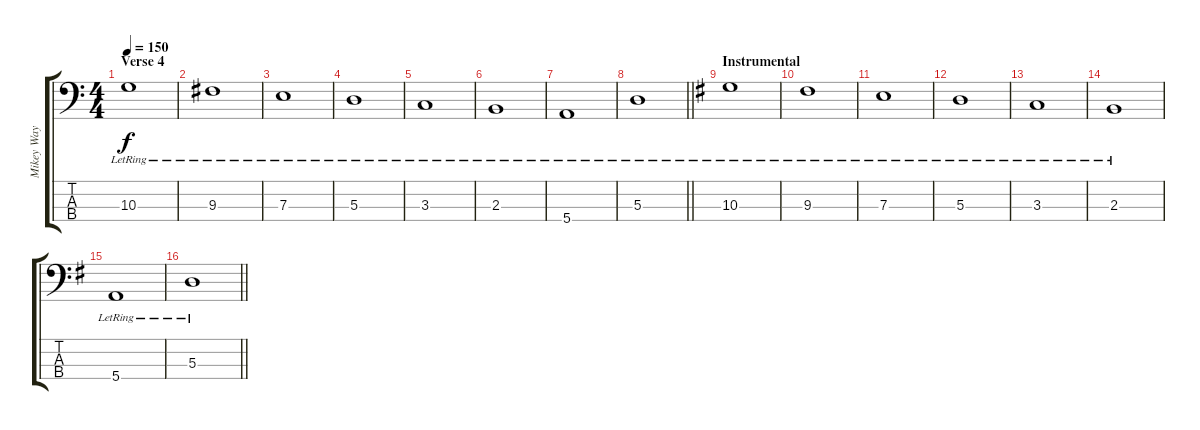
\track ("Mikey Way (bass)" "Mikey Way ") {instrument electricbassfinger}
\staff {score tabs}
\tuning (G2 D2 A1 E1) {hide}
\ts (4 4)
\section ("" "Verse 4")
\tempo 150
\clef f4
\ks c
10.3{lr}.1{dy f} |
9.3{lr}.1 |
7.3{lr}.1 |
5.3{lr}.1 |
3.3{lr}.1 |
2.3{lr}.1 |
5.4{lr}.1 |
\barLineRight lightlight
5.3{lr}.1 |
\section ("" "Instrumental")
\ks eminor
10.3{lr}.1 |
9.3{lr}.1 |
7.3{lr}.1 |
5.3{lr}.1 |
3.3{lr}.1 |
2.3{lr}.1 |
5.4{lr}.1 |
\barLineRight lightlight
5.3{lr}.1
